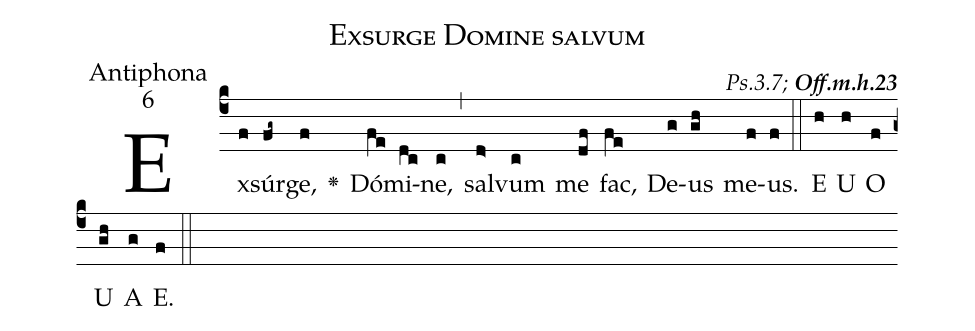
name:Exsurge Domine salvum;
office-part:Antiphona;
mode:6;
commentary:{\itshape\mdseries Ps.3.7;\/} {\bfseries Off.m.h.23};
%%
(c4)Ex(f)súr(fg~)ge,(f) <v>\greheightstar</v>() Dó(fe)mi(dc)ne,(c) (,) sal(d>)vum(c) me(df) fac,(fe) De(g)us(gh) me(f)us.(f) (::) E(h) U(h) O(f) U(gh) A(g) E.(f) (::)
